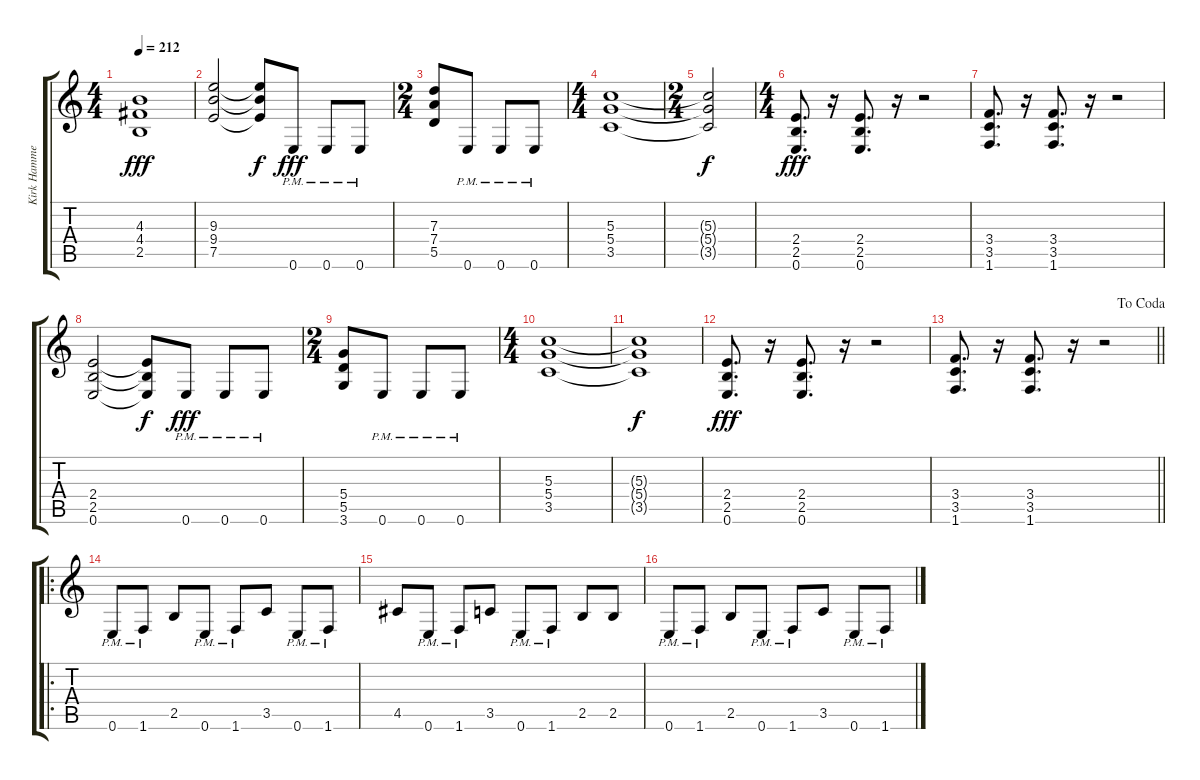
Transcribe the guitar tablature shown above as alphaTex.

\track ("Kirk Hammett" "Kirk Hamme") {instrument distortionguitar}
\staff {score tabs}
\tuning (E4 B3 G3 D3 A2 E2) {hide}
\ts (4 4)
\tempo 212
\clef g2
\ks c
(4.3 4.4 2.5).1{dy fff} |
(9.3 9.4 7.5).2 (9.3{t} 9.4{t} 7.5{t}).8{dy f} 0.6{pm}.8{dy fff} 0.6{pm}.8 0.6{pm}.8 |
\ts (2 4)
(7.3 7.4 5.5).8 0.6{pm}.8 0.6{pm}.8 0.6{pm}.8 |
\ts (4 4)
(5.3 5.4 3.5).1 |
\ts (2 4)
(5.3{t} 5.4{t} 3.5{t}).2{dy f} |
\ts (4 4)
(2.4 2.5 0.6).8{d dy fff} r.16 (2.4 2.5 0.6).8{d} r.16 r.2 |
(3.4 3.5 1.6).8{d} r.16 (3.4 3.5 1.6).8{d} r.16 r.2 |
(2.4 2.5 0.6).2 (2.4{t} 2.5{t} 0.6{t}).8{dy f} 0.6{pm}.8{dy fff} 0.6{pm}.8 0.6{pm}.8 |
\ts (2 4)
(5.4 5.5 3.6).8 0.6{pm}.8 0.6{pm}.8 0.6{pm}.8 |
\ts (4 4)
(5.3 5.4 3.5).1 |
(5.3{t} 5.4{t} 3.5{t}).1{dy f} |
(2.4 2.5 0.6).8{d dy fff} r.16 (2.4 2.5 0.6).8{d} r.16 r.2 |
\jump dacoda
\barLineRight lightlight
(3.4 3.5 1.6).8{d} r.16 (3.4 3.5 1.6).8{d} r.16 r.2 |
\ro
0.6{pm}.8 1.6{pm}.8 2.5.8 0.6{pm}.8 1.6{pm}.8 3.5.8 0.6{pm}.8 1.6{pm}.8 |
4.5.8 0.6{pm}.8 1.6{pm}.8 3.5.8 0.6{pm}.8 1.6{pm}.8 2.5.8 2.5.8 |
0.6{pm}.8 1.6{pm}.8 2.5.8 0.6{pm}.8 1.6{pm}.8 3.5.8 0.6{pm}.8 1.6{pm}.8
